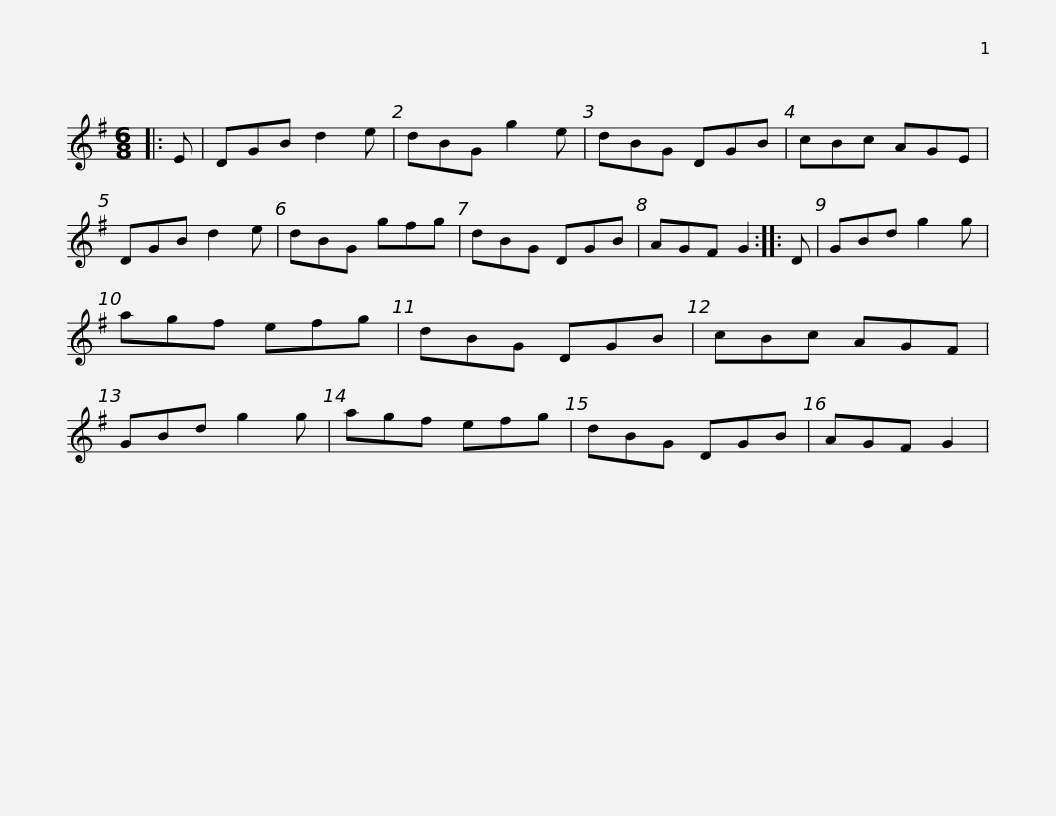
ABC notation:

X:1
L:1/8
M:6/8
I:linebreak $
K:G
V:1 treble
V:1
|: E | DGB d2 e | dBG g2 e | dBG DGB | cBc AGE | %5
 DGB d2 e | dBG gfg | dBG DGB |$ AGF G2 :: D | %10
 GBd g2 g | agf efg | dBG DGB | cBc AGF | GBd g2 g | %15
 agf efg |$ dBG DGB | AGF G2 | %18
